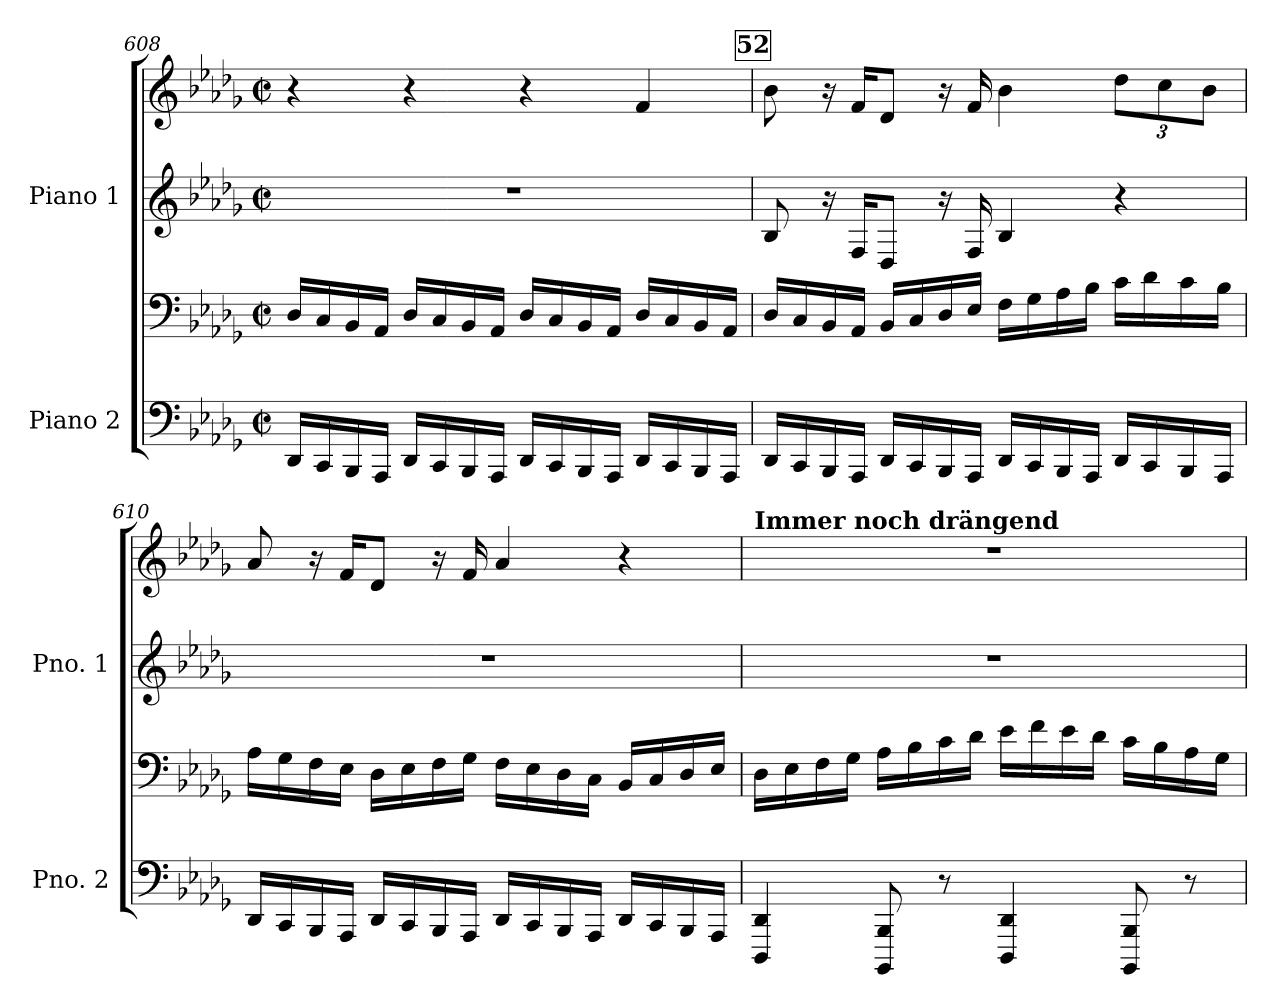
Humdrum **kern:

**kern	**kern	**kern	**kern
*part2	*part2	*part1	*part1
*staff4	*staff3	*staff2	*staff1
*I"Piano 2	*	*I"Piano 1	*
*I'Pno. 2	*	*I'Pno. 1	*
*clefF4	*clefF4	*clefG2	*clefG2
*k[b-e-a-d-g-]	*k[b-e-a-d-g-]	*k[b-e-a-d-g-]	*k[b-e-a-d-g-]
*M2/2	*M2/2	*M2/2	*M2/2
*met(c|)	*met(c|)	*met(c|)	*met(c|)
=608	=608	=608	=608
16DD-/LL	16D-/LL	1r	4r
16CC/	16C/	.	.
16BBB-/	16BB-/	.	.
16AAA-/JJ	16AA-/JJ	.	.
16DD-/LL	16D-/LL	.	4r
16CC/	16C/	.	.
16BBB-/	16BB-/	.	.
16AAA-/JJ	16AA-/JJ	.	.
16DD-/LL	16D-/LL	.	4r
16CC/	16C/	.	.
16BBB-/	16BB-/	.	.
16AAA-/JJ	16AA-/JJ	.	.
16DD-/LL	16D-/LL	.	4f/
16CC/	16C/	.	.
16BBB-/	16BB-/	.	.
16AAA-/JJ	16AA-/JJ	.	.
!!LO:PB:g=z
!!LO:REH:place=s1:a:B:fs=14:t=52
=609	=609	=609	=609
16DD-/LL	16D-/LL	8B-/	8b-\
16CC/	16C/	.	.
16BBB-/	16BB-/	16r	16r
16AAA-/JJ	16AA-/JJ	16F/KL	16f/KL
16DD-/LL	16BB-/LL	8D-/J	8d-/J
16CC/	16C/	.	.
16BBB-/	16D-/	16r	16r
16AAA-/JJ	16E-/JJ	16F/	16f/
16DD-/LL	16F\LL	4B-/	4b-\
16CC/	16G-\	.	.
16BBB-/	16A-\	.	.
16AAA-/JJ	16B-\JJ	.	.
*	*	*	*Xbrackettup
16DD-/LL	16c\LL	4r	12dd-\L
16CC/	16d-\	.	.
.	.	.	12cc\
16BBB-/	16c\	.	.
.	.	.	12b-\J
16AAA-/JJ	16B-\JJ	.	.
!!LO:LB:g=z
=610	=610	=610	=610
16DD-/LL	16A-\LL	1r	8a-/
16CC/	16G-\	.	.
16BBB-/	16F\	.	16r
16AAA-/JJ	16E-\JJ	.	16f/KL
16DD-/LL	16D-\LL	.	8d-/J
16CC/	16E-\	.	.
16BBB-/	16F\	.	16r
16AAA-/JJ	16G-\JJ	.	16f/
16DD-/LL	16F\LL	.	4a-/
16CC/	16E-\	.	.
16BBB-/	16D-\	.	.
16AAA-/JJ	16C\JJ	.	.
16DD-/LL	16BB-/LL	.	4r
16CC/	16C/	.	.
16BBB-/	16D-/	.	.
16AAA-/JJ	16E-/JJ	.	.
=611	=611	=611	=611
!	!	!	!LO:TX:B:t=Immer noch drängend
4DDD-/ 4DD-/	16D-\LL	1r	1r
.	16E-\	.	.
.	16F\	.	.
.	16G-\JJ	.	.
8BBBB-/ 8BBB-/	16A-\LL	.	.
.	16B-\	.	.
8r	16c\	.	.
.	16d-\JJ	.	.
4DDD-/ 4DD-/	16e-\LL	.	.
.	16f\	.	.
.	16e-\	.	.
.	16d-\JJ	.	.
8BBBB-/ 8BBB-/	16c\LL	.	.
.	16B-\	.	.
8r	16A-\	.	.
.	16G-\JJ	.	.
=	=	=	=
*-	*-	*-	*-
